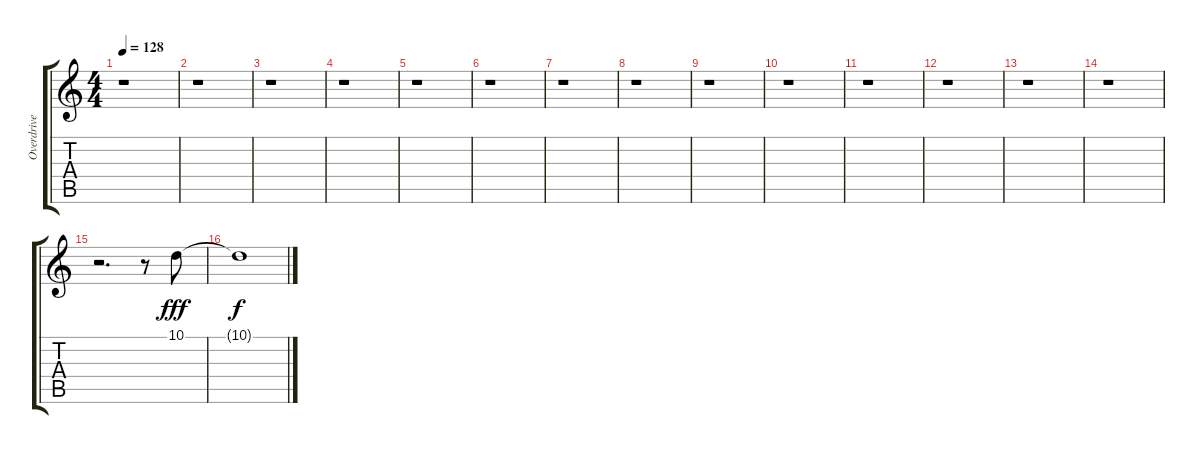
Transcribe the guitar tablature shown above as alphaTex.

\track ("Overdrive" "Overdrive") {instrument choiraahs}
\staff {score tabs}
\tuning (E4 B3 G3 D3 A2 E2) {hide}
\ts (4 4)
\tempo 128
\clef g2
\ks c
r.1{dy f} |
r.1 |
r.1 |
r.1 |
r.1 |
r.1 |
r.1 |
r.1 |
r.1 |
r.1 |
r.1 |
r.1 |
r.1 |
r.1 |
r.2{d} r.8 10.1.8{dy fff volume 15 balance 8 instrument overdrivenguitar} |
10.1{t}.1{dy f}
